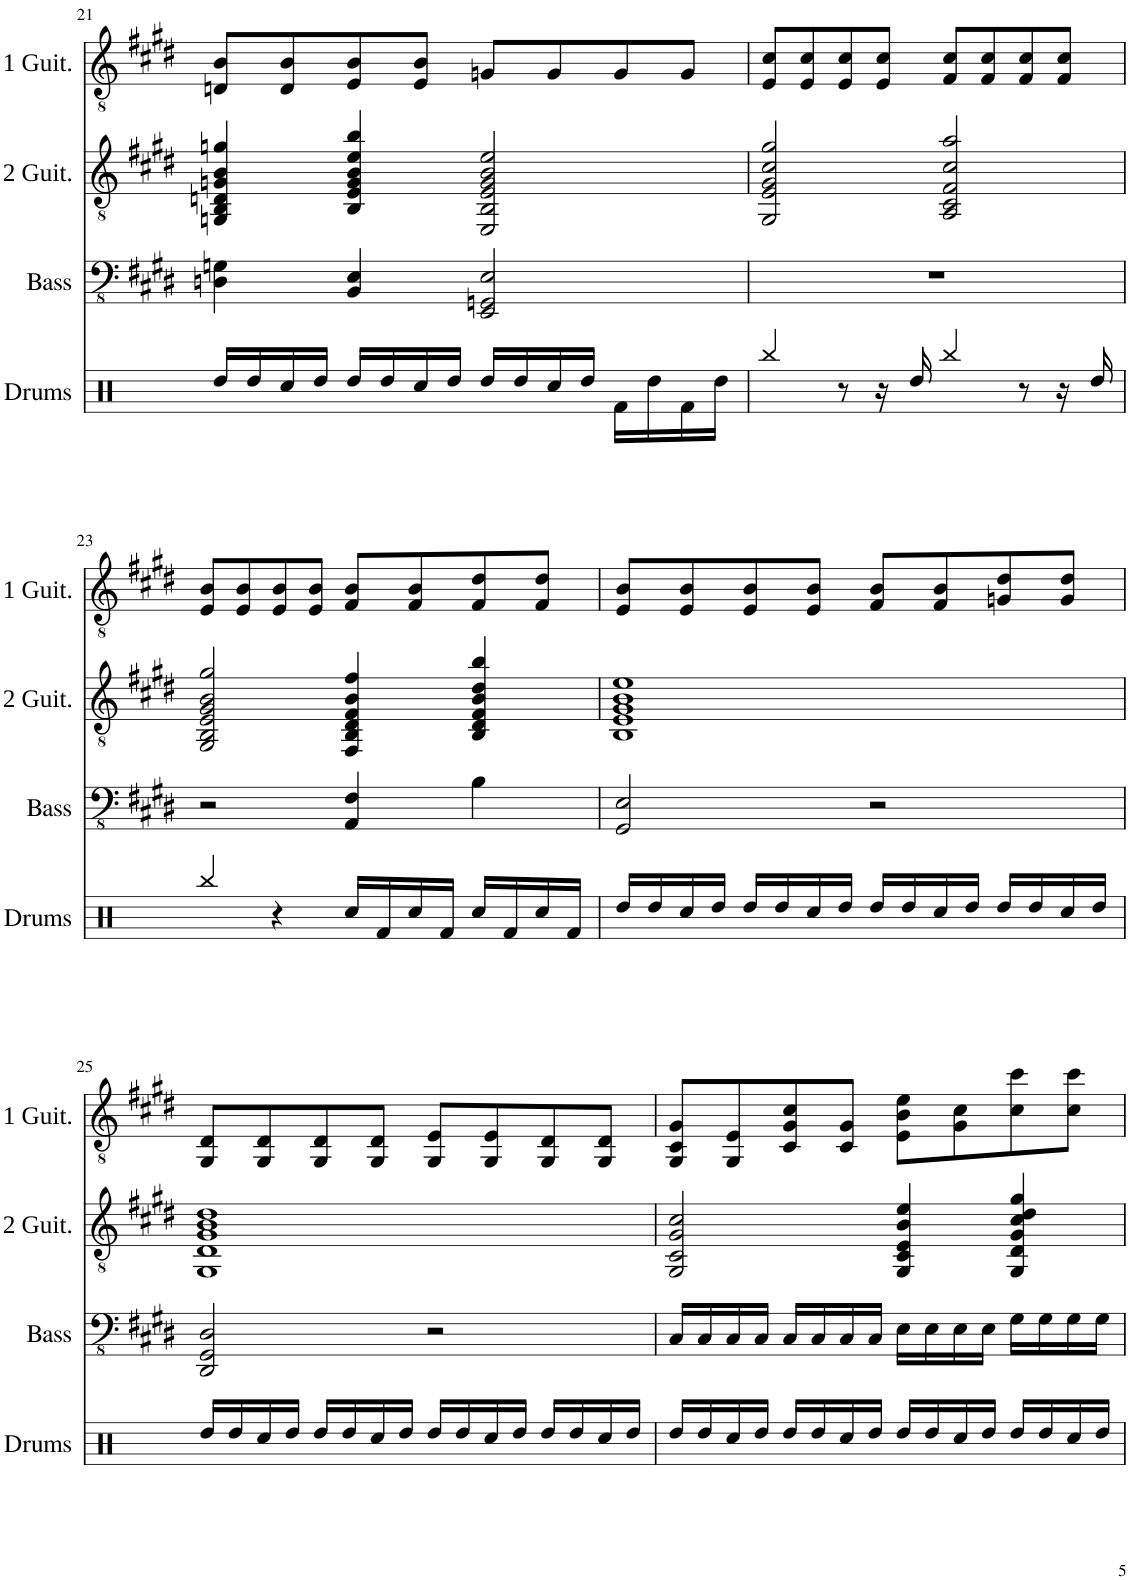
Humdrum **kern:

**kern	**kern	**kern
*part3	*part2	*part1
*staff3	*staff2	*staff1
*I"Bass Guitar	*I"Second Guitar	*I"First Guitar
*I'Bass	*I'2 Guit.	*I'1 Guit.
!!LO:PB:g=z
*clefFv4	*clefGv2	*clefGv2
*k[f#c#g#d#]	*k[f#c#g#d#]	*k[f#c#g#d#]
*M4/4	*M4/4	*M4/4
=21	=21	=21
4DDn\ 4GGn\	4GGn/ 4BB/ 4Dn/ 4Gn/ 4B/ 4gn/	8Dn/ 8B/L
.	.	8D/ 8B/
4BBB/ 4EE/	4BB/ 4E/ 4G/ 4B/ 4e/ 4b/	8E/ 8B/
.	.	8E/ 8B/J
2EEE/ 2GGGn/ 2EE/	2EE/ 2BB/ 2E/ 2G/ 2B/ 2e/	8Gn/L
.	.	8G/
.	.	8G/
.	.	8G/J
=22	=22	=22
1r	2GG#/ 2E/ 2G#/ 2c#/ 2g#/	8E/ 8c#/L
.	.	8E/ 8c#/
.	.	8E/ 8c#/
.	.	8E/ 8c#/J
.	2AA/ 2C#/ 2F#/ 2c#/ 2a/	8F#/ 8c#/L
.	.	8F#/ 8c#/
.	.	8F#/ 8c#/
.	.	8F#/ 8c#/J
!!LO:LB:g=z
=23	=23	=23
2r	2GG#/ 2BB/ 2E/ 2G#/ 2B/ 2g#/	8E/ 8B/L
.	.	8E/ 8B/
.	.	8E/ 8B/
.	.	8E/ 8B/J
4AAA/ 4FF#/	4FF#/ 4BB/ 4D#/ 4F#/ 4B/ 4f#/	8F#/ 8B/L
.	.	8F#/ 8B/
4BB\	4BB/ 4D#/ 4F#/ 4B/ 4d#/ 4b/	8F#/ 8d#/
.	.	8F#/ 8d#/J
=24	=24	=24
2GGG#/ 2EE/	1BB 1E 1G# 1B 1e	8E/ 8B/L
.	.	8E/ 8B/
.	.	8E/ 8B/
.	.	8E/ 8B/J
2r	.	8F#/ 8B/L
.	.	8F#/ 8B/
.	.	8Gn/ 8d#/
.	.	8G/ 8d#/J
!!LO:LB:g=z
=25	=25	=25
2DDD#/ 2GGG#/ 2DD#/	1GG# 1D# 1G# 1B 1d#	8GG#/ 8D#/L
.	.	8GG#/ 8D#/
.	.	8GG#/ 8D#/
.	.	8GG#/ 8D#/J
2r	.	8GG#/ 8E/L
.	.	8GG#/ 8E/
.	.	8GG#/ 8D#/
.	.	8GG#/ 8D#/J
=26	=26	=26
16CC#/LL	2GG#/ 2C#/ 2G#/ 2c#/	8GG#/ 8C#/ 8G#/L
16CC#/	.	.
16CC#/	.	8GG#/ 8E/
16CC#/JJ	.	.
16CC#/LL	.	8C#/ 8G#/ 8c#/
16CC#/	.	.
16CC#/	.	8C#/ 8G#/J
16CC#/JJ	.	.
16EE\LL	4GG#/ 4C#/ 4E/ 4B/ 4e/	8E\ 8B\ 8e\L
16EE\	.	.
16EE\	.	8G#\ 8c#\
16EE\JJ	.	.
16GG#\LL	4GG#/ 4D#/ 4G#/ 4c#/ 4d#/ 4g#/	8c#\ 8cc#\
16GG#\	.	.
16GG#\	.	8c#\ 8cc#\J
16GG#\JJ	.	.
=	=	=
*-	*-	*-
